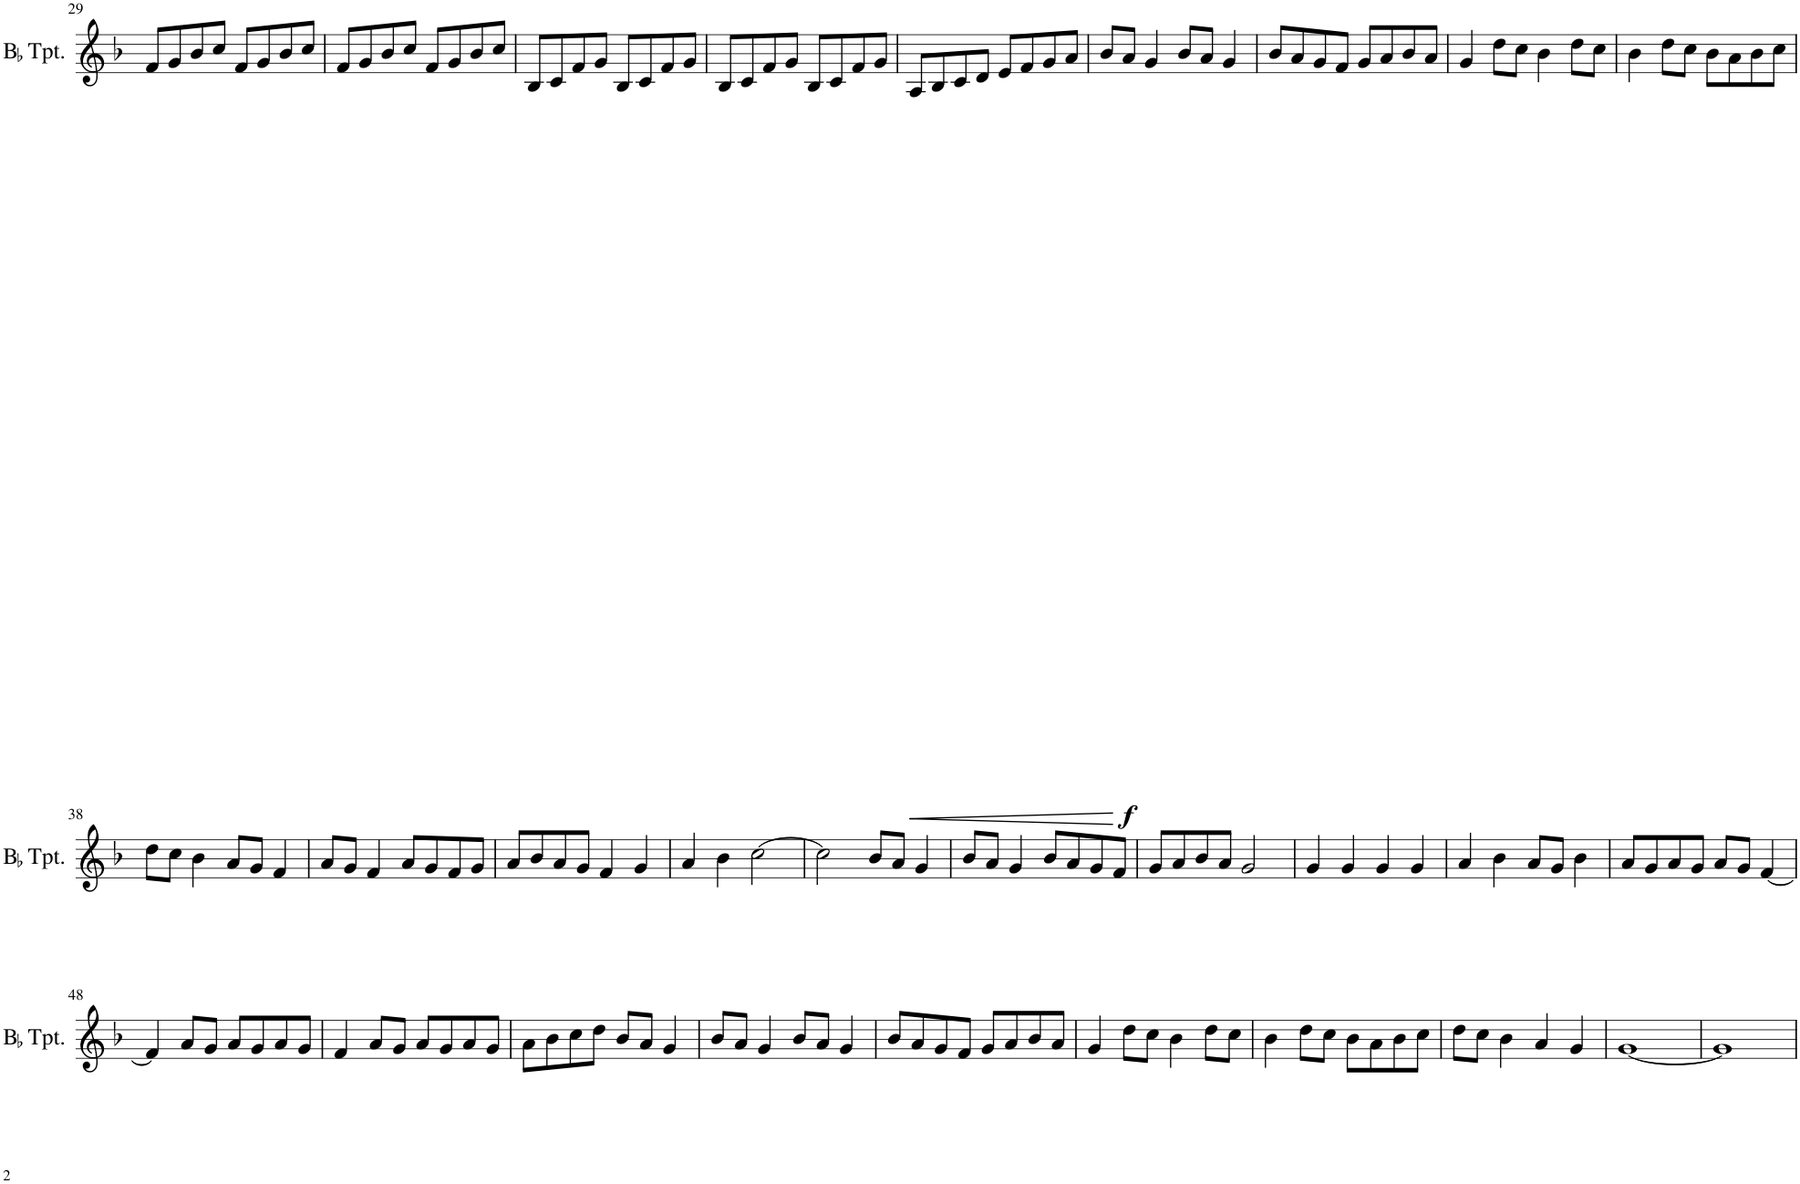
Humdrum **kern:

**kern	**dynam
*part1	*part1
*staff1	*staff1
*I"BaccidentalFlat Trumpet	*
*I'BaccidentalFlat Tpt.	*
!!LO:PB:g=z
*clefG2	*
*Trd1c2	*
*k[b-]	*
=29	=29
8f/L	.
8g/	.
8b-/	.
8cc/J	.
8f/L	.
8g/	.
8b-/	.
8cc/J	.
=30	=30
8f/L	.
8g/	.
8b-/	.
8cc/J	.
8f/L	.
8g/	.
8b-/	.
8cc/J	.
=31	=31
8B-/L	.
8c/	.
8f/	.
8g/J	.
8B-/L	.
8c/	.
8f/	.
8g/J	.
=32	=32
8B-/L	.
8c/	.
8f/	.
8g/J	.
8B-/L	.
8c/	.
8f/	.
8g/J	.
=33	=33
!	!LO:HP:b
8A/L	<
8B-/	.
8c/	.
8d/J	.
8e/L	.
8f/	.
8g/	.
8a/J	.
.	[
=34	=34
!	!LO:DY:b
8b-/L	f
8a/J	.
4g/	.
8b-/L	.
8a/J	.
4g/	.
=35	=35
8b-/L	.
8a/	.
8g/	.
8f/J	.
8g/L	.
8a/	.
8b-/	.
8a/J	.
=36	=36
4g/	.
8dd\L	.
8cc\J	.
4b-\	.
8dd\L	.
8cc\J	.
=37	=37
4b-\	.
8dd\L	.
8cc\J	.
8b-\L	.
8a\	.
8b-\	.
8cc\J	.
!!LO:LB:g=z
=38	=38
8dd\L	.
8cc\J	.
4b-\	.
8a/L	.
8g/J	.
4f/	.
=39	=39
8a/L	.
8g/J	.
4f/	.
8a/L	.
8g/	.
8f/	.
8g/J	.
=40	=40
8a/L	.
8b-/	.
8a/	.
8g/J	.
4f/	.
4g/	.
=41	=41
4a/	.
4b-\	.
[2cc\	.
=42	=42
2cc\]	.
8b-/L	.
8a/J	.
4g/	.
=43	=43
8b-/L	.
8a/J	.
4g/	.
8b-/L	.
8a/	.
8g/	.
8f/J	.
=44	=44
8g/L	.
8a/	.
8b-/	.
8a/J	.
2g/	.
=45	=45
4g/	.
4g/	.
4g/	.
4g/	.
=46	=46
4a/	.
4b-\	.
8a/L	.
8g/J	.
4b-\	.
=47	=47
8a/L	.
8g/	.
8a/	.
8g/J	.
8a/L	.
8g/J	.
[4f/	.
!!LO:LB:g=z
=48	=48
4f/]	.
8a/L	.
8g/J	.
8a/L	.
8g/	.
8a/	.
8g/J	.
=49	=49
4f/	.
8a/L	.
8g/J	.
8a/L	.
8g/	.
8a/	.
8g/J	.
=50	=50
8a\L	.
8b-\	.
8cc\	.
8dd\J	.
8b-/L	.
8a/J	.
4g/	.
=51	=51
8b-/L	.
8a/J	.
4g/	.
8b-/L	.
8a/J	.
4g/	.
=52	=52
8b-/L	.
8a/	.
8g/	.
8f/J	.
8g/L	.
8a/	.
8b-/	.
8a/J	.
=53	=53
4g/	.
8dd\L	.
8cc\J	.
4b-\	.
8dd\L	.
8cc\J	.
=54	=54
4b-\	.
8dd\L	.
8cc\J	.
8b-\L	.
8a\	.
8b-\	.
8cc\J	.
=55	=55
8dd\L	.
8cc\J	.
4b-\	.
4a/	.
4g/	.
=56	=56
[1g	.
=57	=57
1g]	.
=	=
*-	*-
